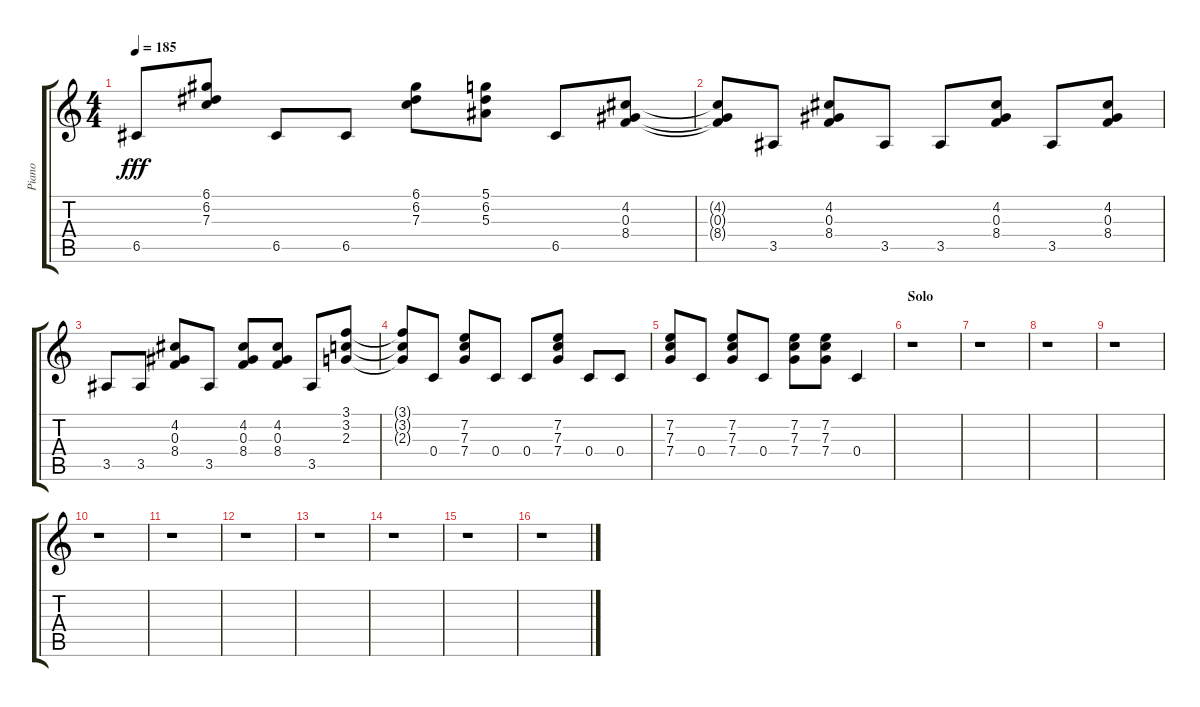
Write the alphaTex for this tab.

\track ("Piano" "Piano") {instrument electricguitarclean}
\staff {score tabs}
\tuning (D4 A3 F3 C3 G2 C2) {hide}
\ts (4 4)
\tempo 185
\clef g2
\ks aminor
6.5.8{dy fff} (6.1 6.2 7.3).8 6.5.8 6.5.8 (6.1 6.2 7.3).8 (5.1 6.2 5.3).8 6.5.8 (4.2 0.3 8.4).8 |
(4.2{t} 0.3{t} 8.4{t}).8 3.5.8 (4.2 0.3 8.4).8 3.5.8 3.5.8 (4.2 0.3 8.4).8 3.5.8 (4.2 0.3 8.4).8 |
3.5.8 3.5.8 (4.2 0.3 8.4).8 3.5.8 (4.2 0.3 8.4).8 (4.2 0.3 8.4).8 3.5.8 (3.1 3.2 2.3).8 |
(3.1{t} 3.2{t} 2.3{t}).8 0.4.8 (7.2 7.3 7.4).8 0.4.8 0.4.8 (7.2 7.3 7.4).8 0.4.8 0.4.8 |
(7.2 7.3 7.4).8 0.4.8 (7.2 7.3 7.4).8 0.4.8 (7.2 7.3 7.4).8 (7.2 7.3 7.4).8 0.4.4 |
\section ("" "Solo")
r.1 |
r.1 |
r.1 |
r.1 |
r.1 |
r.1 |
r.1 |
r.1 |
r.1 |
r.1 |
r.1
